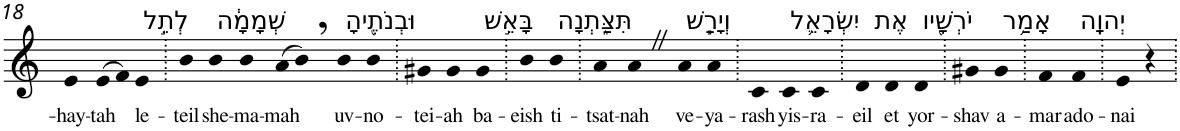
**kern	**text
*part1	*part1
*staff1	*staff1
*I"Piano	*
*I'Pno	*
!!LO:PB:g=z
*clefG2	*
*k[]	*
=18	=18
!	!LO:LY:b
4e	-hay-
!	!LO:LY:b
(>8e	-tah
8f)	.
!LO:TX:a:t=לְתֵ֣ל	!
!	!LO:LY:b
4e	le-
=19.	=19.
!	!LO:LY:b
4b	-teil
!LO:TX:a:t=שְׁמָמָ֔ה	!
!	!LO:LY:b
4b	she-
!	!LO:LY:b
4b	-ma-
!	!LO:LY:b
(>8a	-mah
8b,)	.
!LO:TX:a:t=וּבְנֹתֶ֖יהָ	!
!	!LO:LY:b
4b	uv-
!	!LO:LY:b
4b	-no-
=20.	=20.
!	!LO:LY:b
4g#X	-tei-
!	!LO:LY:b
4g#	-ah
!LO:TX:a:t=בָּאֵ֣שׁ	!
!	!LO:LY:b
4g#	ba-
=21.	=21.
!	!LO:LY:b
4b	-eish
!LO:TX:a:t=תִּצַּ֑תְנָה	!
!	!LO:LY:b
4b	ti-
=22.	=22.
!	!LO:LY:b
4a	-tsat-
!	!LO:LY:b
4aZ	-nah
!LO:TX:a:t=וְיָרַ֧שׁ	!
!	!LO:LY:b
4a	ve-
!	!LO:LY:b
4a	-ya-
=23.	=23.
!	!LO:LY:b
4c	-rash
!LO:TX:a:t=יִשְׂרָאֵ֛ל	!
!	!LO:LY:b
4c	yis-
!	!LO:LY:b
4c	-ra-
=24.	=24.
!	!LO:LY:b
4d	-eil
!LO:TX:a:t=אֶת	!
!	!LO:LY:b
4d	et
!LO:TX:a:t=יֹרְשָׁ֖יו	!
!	!LO:LY:b
4d	yor-
=25.	=25.
!	!LO:LY:b
4g#X	-shav
!LO:TX:a:t=אָמַ֥ר	!
!	!LO:LY:b
4g#	a-
=26.	=26.
!	!LO:LY:b
4f	-mar
!LO:TX:a:t=יְהוָֽה	!
!	!LO:LY:b
4f	ado-
=27.	=27.
!	!LO:LY:b
4e	-nai
4r	.
=.	=.
*-	*-
